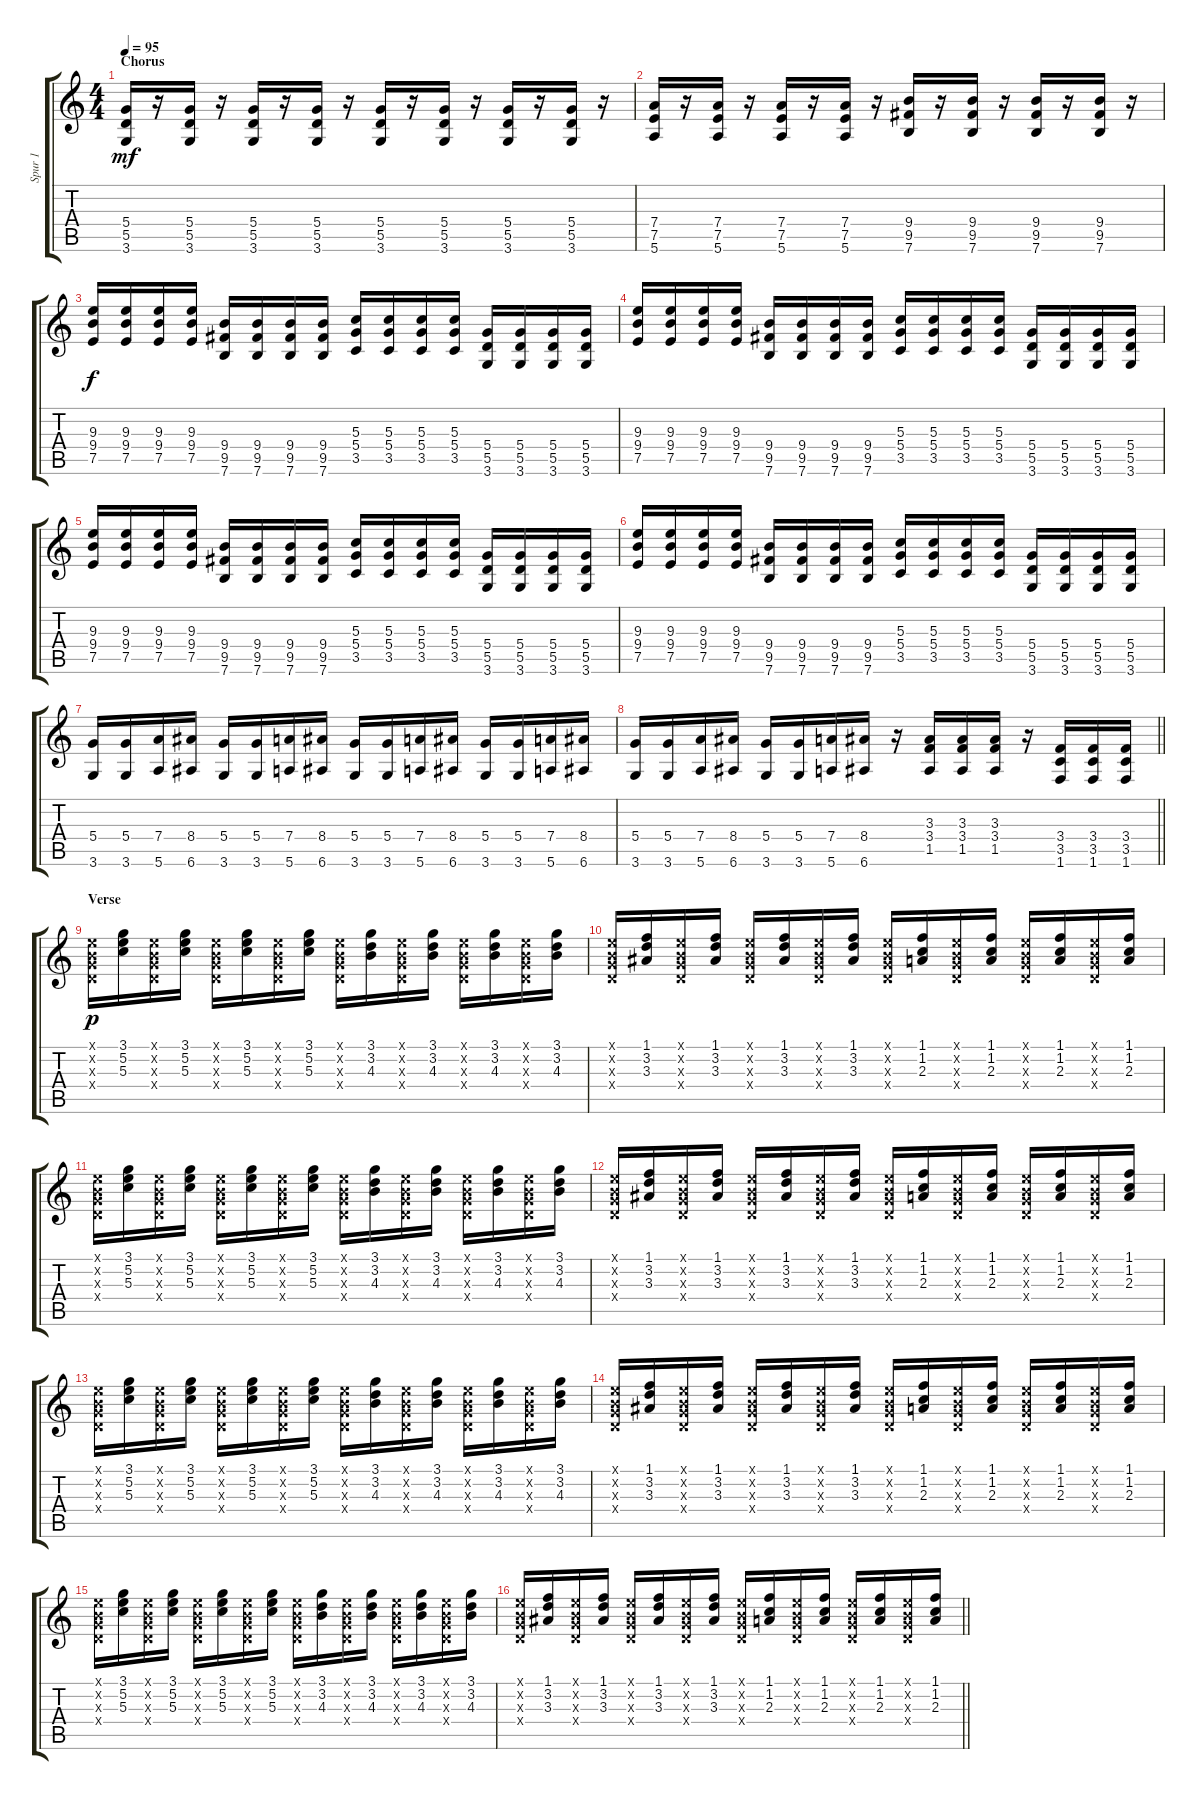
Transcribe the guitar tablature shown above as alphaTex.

\track ("Spur 1" "Spur 1") {instrument overdrivenguitar}
\staff {score tabs}
\tuning (E4 B3 G3 D3 A2 E2) {hide}
\ts (4 4)
\section ("" "Chorus")
\tempo 95
\clef g2
\ks c
(5.4 5.5 3.6).16{dy mf} r.16 (5.4 5.5 3.6).16 r.16 (5.4 5.5 3.6).16 r.16 (5.4 5.5 3.6).16 r.16 (5.4 5.5 3.6).16 r.16 (5.4 5.5 3.6).16 r.16 (5.4 5.5 3.6).16 r.16 (5.4 5.5 3.6).16 r.16 |
(7.4 7.5 5.6).16 r.16 (7.4 7.5 5.6).16 r.16 (7.4 7.5 5.6).16 r.16 (7.4 7.5 5.6).16 r.16 (9.4 9.5 7.6).16 r.16 (9.4 9.5 7.6).16 r.16 (9.4 9.5 7.6).16 r.16 (9.4 9.5 7.6).16 r.16 |
(9.3 9.4 7.5).16{dy f} (9.3 9.4 7.5).16 (9.3 9.4 7.5).16 (9.3 9.4 7.5).16 (9.4 9.5 7.6).16 (9.4 9.5 7.6).16 (9.4 9.5 7.6).16 (9.4 9.5 7.6).16 (5.3 5.4 3.5).16 (5.3 5.4 3.5).16 (5.3 5.4 3.5).16 (5.3 5.4 3.5).16 (5.4 5.5 3.6).16 (5.4 5.5 3.6).16 (5.4 5.5 3.6).16 (5.4 5.5 3.6).16 |
(9.3 9.4 7.5).16 (9.3 9.4 7.5).16 (9.3 9.4 7.5).16 (9.3 9.4 7.5).16 (9.4 9.5 7.6).16 (9.4 9.5 7.6).16 (9.4 9.5 7.6).16 (9.4 9.5 7.6).16 (5.3 5.4 3.5).16 (5.3 5.4 3.5).16 (5.3 5.4 3.5).16 (5.3 5.4 3.5).16 (5.4 5.5 3.6).16 (5.4 5.5 3.6).16 (5.4 5.5 3.6).16 (5.4 5.5 3.6).16 |
(9.3 9.4 7.5).16 (9.3 9.4 7.5).16 (9.3 9.4 7.5).16 (9.3 9.4 7.5).16 (9.4 9.5 7.6).16 (9.4 9.5 7.6).16 (9.4 9.5 7.6).16 (9.4 9.5 7.6).16 (5.3 5.4 3.5).16 (5.3 5.4 3.5).16 (5.3 5.4 3.5).16 (5.3 5.4 3.5).16 (5.4 5.5 3.6).16 (5.4 5.5 3.6).16 (5.4 5.5 3.6).16 (5.4 5.5 3.6).16 |
(9.3 9.4 7.5).16 (9.3 9.4 7.5).16 (9.3 9.4 7.5).16 (9.3 9.4 7.5).16 (9.4 9.5 7.6).16 (9.4 9.5 7.6).16 (9.4 9.5 7.6).16 (9.4 9.5 7.6).16 (5.3 5.4 3.5).16 (5.3 5.4 3.5).16 (5.3 5.4 3.5).16 (5.3 5.4 3.5).16 (5.4 5.5 3.6).16 (5.4 5.5 3.6).16 (5.4 5.5 3.6).16 (5.4 5.5 3.6).16 |
(5.4 3.6).16 (5.4 3.6).16 (7.4 5.6).16 (8.4 6.6).16 (5.4 3.6).16 (5.4 3.6).16 (7.4 5.6).16 (8.4 6.6).16 (5.4 3.6).16 (5.4 3.6).16 (7.4 5.6).16 (8.4 6.6).16 (5.4 3.6).16 (5.4 3.6).16 (7.4 5.6).16 (8.4 6.6).16 |
\barLineRight lightlight
(5.4 3.6).16 (5.4 3.6).16 (7.4 5.6).16 (8.4 6.6).16 (5.4 3.6).16 (5.4 3.6).16 (7.4 5.6).16 (8.4 6.6).16 r.16 (3.3 3.4 1.5).16 (3.3 3.4 1.5).16 (3.3 3.4 1.5).16 r.16 (3.4 3.5 1.6).16 (3.4 3.5 1.6).16 (3.4 3.5 1.6).16 |
\section ("" "Verse")
(0.1{x} 0.2{x} 0.3{x} 0.4{x}).16{dy p} (3.1 5.2 5.3).16 (0.1{x} 0.2{x} 0.3{x} 0.4{x}).16 (3.1 5.2 5.3).16 (0.1{x} 0.2{x} 0.3{x} 0.4{x}).16 (3.1 5.2 5.3).16 (0.1{x} 0.2{x} 0.3{x} 0.4{x}).16 (3.1 5.2 5.3).16 (0.1{x} 0.2{x} 0.3{x} 0.4{x}).16 (3.1 3.2 4.3).16 (0.1{x} 0.2{x} 0.3{x} 0.4{x}).16 (3.1 3.2 4.3).16 (0.1{x} 0.2{x} 0.3{x} 0.4{x}).16 (3.1 3.2 4.3).16 (0.1{x} 0.2{x} 0.3{x} 0.4{x}).16 (3.1 3.2 4.3).16 |
(0.1{x} 0.2{x} 0.3{x} 0.4{x}).16 (1.1 3.2 3.3).16 (0.1{x} 0.2{x} 0.3{x} 0.4{x}).16 (1.1 3.2 3.3).16 (0.1{x} 0.2{x} 0.3{x} 0.4{x}).16 (1.1 3.2 3.3).16 (0.1{x} 0.2{x} 0.3{x} 0.4{x}).16 (1.1 3.2 3.3).16 (0.1{x} 0.2{x} 0.3{x} 0.4{x}).16 (1.1 1.2 2.3).16 (0.1{x} 0.2{x} 0.3{x} 0.4{x}).16 (1.1 1.2 2.3).16 (0.1{x} 0.2{x} 0.3{x} 0.4{x}).16 (1.1 1.2 2.3).16 (0.1{x} 0.2{x} 0.3{x} 0.4{x}).16 (1.1 1.2 2.3).16 |
(0.1{x} 0.2{x} 0.3{x} 0.4{x}).16 (3.1 5.2 5.3).16 (0.1{x} 0.2{x} 0.3{x} 0.4{x}).16 (3.1 5.2 5.3).16 (0.1{x} 0.2{x} 0.3{x} 0.4{x}).16 (3.1 5.2 5.3).16 (0.1{x} 0.2{x} 0.3{x} 0.4{x}).16 (3.1 5.2 5.3).16 (0.1{x} 0.2{x} 0.3{x} 0.4{x}).16 (3.1 3.2 4.3).16 (0.1{x} 0.2{x} 0.3{x} 0.4{x}).16 (3.1 3.2 4.3).16 (0.1{x} 0.2{x} 0.3{x} 0.4{x}).16 (3.1 3.2 4.3).16 (0.1{x} 0.2{x} 0.3{x} 0.4{x}).16 (3.1 3.2 4.3).16 |
(0.1{x} 0.2{x} 0.3{x} 0.4{x}).16 (1.1 3.2 3.3).16 (0.1{x} 0.2{x} 0.3{x} 0.4{x}).16 (1.1 3.2 3.3).16 (0.1{x} 0.2{x} 0.3{x} 0.4{x}).16 (1.1 3.2 3.3).16 (0.1{x} 0.2{x} 0.3{x} 0.4{x}).16 (1.1 3.2 3.3).16 (0.1{x} 0.2{x} 0.3{x} 0.4{x}).16 (1.1 1.2 2.3).16 (0.1{x} 0.2{x} 0.3{x} 0.4{x}).16 (1.1 1.2 2.3).16 (0.1{x} 0.2{x} 0.3{x} 0.4{x}).16 (1.1 1.2 2.3).16 (0.1{x} 0.2{x} 0.3{x} 0.4{x}).16 (1.1 1.2 2.3).16 |
(0.1{x} 0.2{x} 0.3{x} 0.4{x}).16 (3.1 5.2 5.3).16 (0.1{x} 0.2{x} 0.3{x} 0.4{x}).16 (3.1 5.2 5.3).16 (0.1{x} 0.2{x} 0.3{x} 0.4{x}).16 (3.1 5.2 5.3).16 (0.1{x} 0.2{x} 0.3{x} 0.4{x}).16 (3.1 5.2 5.3).16 (0.1{x} 0.2{x} 0.3{x} 0.4{x}).16 (3.1 3.2 4.3).16 (0.1{x} 0.2{x} 0.3{x} 0.4{x}).16 (3.1 3.2 4.3).16 (0.1{x} 0.2{x} 0.3{x} 0.4{x}).16 (3.1 3.2 4.3).16 (0.1{x} 0.2{x} 0.3{x} 0.4{x}).16 (3.1 3.2 4.3).16 |
(0.1{x} 0.2{x} 0.3{x} 0.4{x}).16 (1.1 3.2 3.3).16 (0.1{x} 0.2{x} 0.3{x} 0.4{x}).16 (1.1 3.2 3.3).16 (0.1{x} 0.2{x} 0.3{x} 0.4{x}).16 (1.1 3.2 3.3).16 (0.1{x} 0.2{x} 0.3{x} 0.4{x}).16 (1.1 3.2 3.3).16 (0.1{x} 0.2{x} 0.3{x} 0.4{x}).16 (1.1 1.2 2.3).16 (0.1{x} 0.2{x} 0.3{x} 0.4{x}).16 (1.1 1.2 2.3).16 (0.1{x} 0.2{x} 0.3{x} 0.4{x}).16 (1.1 1.2 2.3).16 (0.1{x} 0.2{x} 0.3{x} 0.4{x}).16 (1.1 1.2 2.3).16 |
(0.1{x} 0.2{x} 0.3{x} 0.4{x}).16 (3.1 5.2 5.3).16 (0.1{x} 0.2{x} 0.3{x} 0.4{x}).16 (3.1 5.2 5.3).16 (0.1{x} 0.2{x} 0.3{x} 0.4{x}).16 (3.1 5.2 5.3).16 (0.1{x} 0.2{x} 0.3{x} 0.4{x}).16 (3.1 5.2 5.3).16 (0.1{x} 0.2{x} 0.3{x} 0.4{x}).16 (3.1 3.2 4.3).16 (0.1{x} 0.2{x} 0.3{x} 0.4{x}).16 (3.1 3.2 4.3).16 (0.1{x} 0.2{x} 0.3{x} 0.4{x}).16 (3.1 3.2 4.3).16 (0.1{x} 0.2{x} 0.3{x} 0.4{x}).16 (3.1 3.2 4.3).16 |
\barLineRight lightlight
(0.1{x} 0.2{x} 0.3{x} 0.4{x}).16 (1.1 3.2 3.3).16 (0.1{x} 0.2{x} 0.3{x} 0.4{x}).16 (1.1 3.2 3.3).16 (0.1{x} 0.2{x} 0.3{x} 0.4{x}).16 (1.1 3.2 3.3).16 (0.1{x} 0.2{x} 0.3{x} 0.4{x}).16 (1.1 3.2 3.3).16 (0.1{x} 0.2{x} 0.3{x} 0.4{x}).16 (1.1 1.2 2.3).16 (0.1{x} 0.2{x} 0.3{x} 0.4{x}).16 (1.1 1.2 2.3).16 (0.1{x} 0.2{x} 0.3{x} 0.4{x}).16 (1.1 1.2 2.3).16 (0.1{x} 0.2{x} 0.3{x} 0.4{x}).16 (1.1 1.2 2.3).16
